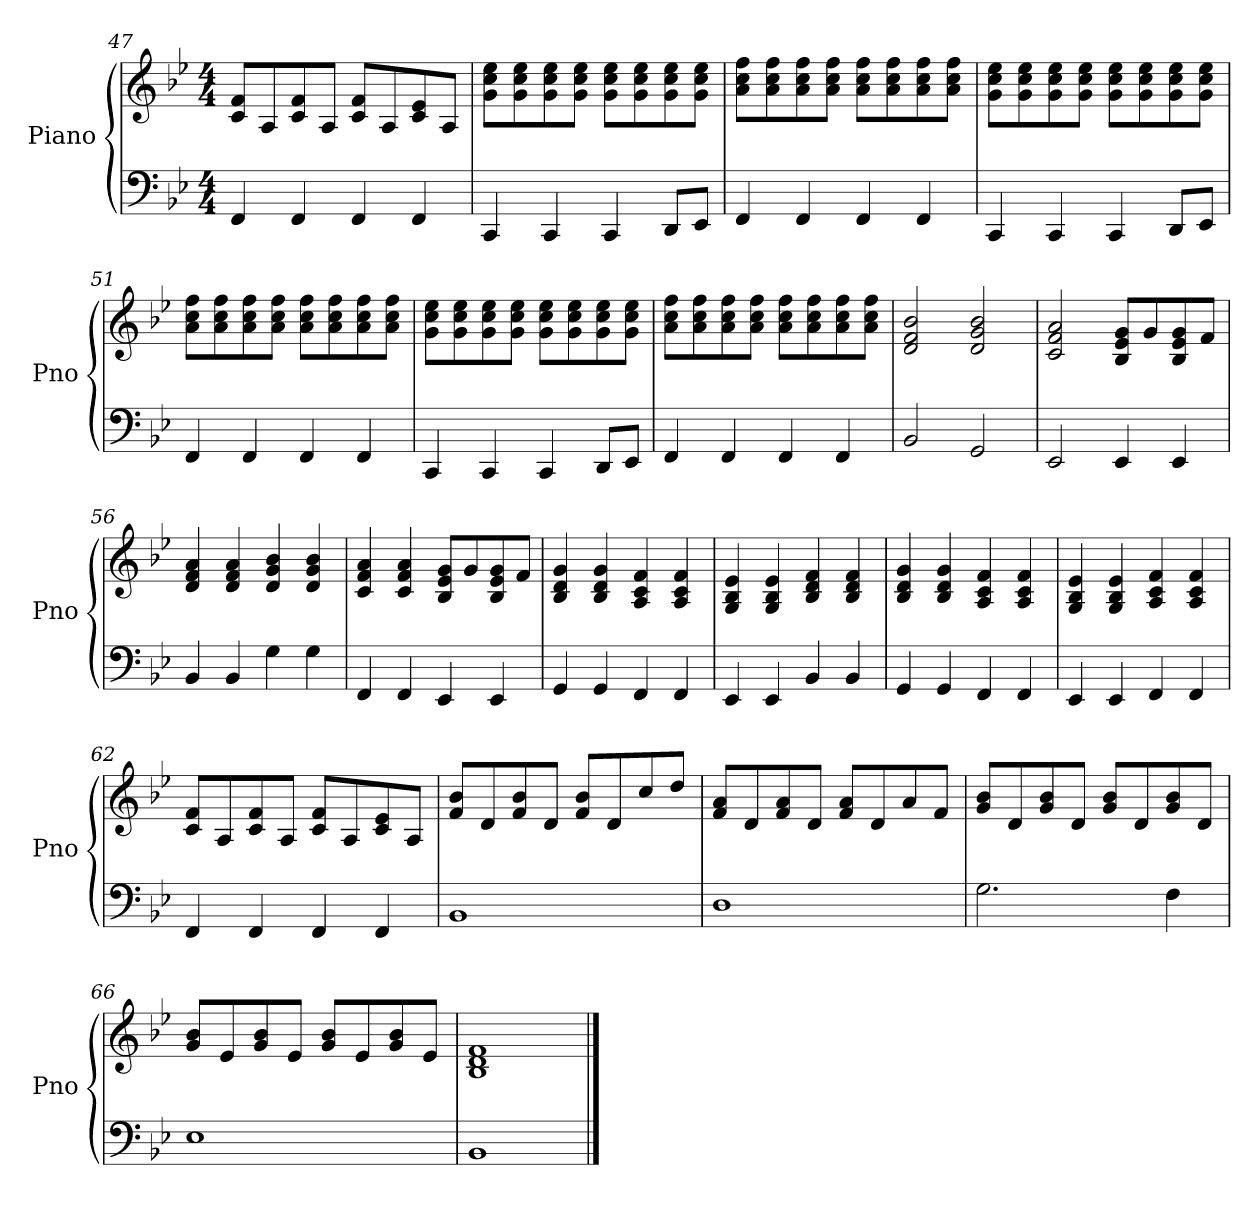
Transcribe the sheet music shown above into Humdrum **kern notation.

**kern	**kern
*part1	*part1
*staff2	*staff1
*I"Piano	*
*I'Pno	*
*clefF4	*clefG2
*k[b-e-]	*k[b-e-]
*M4/4	*M4/4
=47	=47
4FF/	8c/ 8f/L
.	8A/
4FF/	8c/ 8f/
.	8A/J
4FF/	8c/ 8f/L
.	8A/
4FF/	8c/ 8e-/
.	8A/J
=48	=48
4CC/	8g\ 8cc\ 8ee-\L
.	8g\ 8cc\ 8ee-\
4CC/	8g\ 8cc\ 8ee-\
.	8g\ 8cc\ 8ee-\J
4CC/	8g\ 8cc\ 8ee-\L
.	8g\ 8cc\ 8ee-\
8DD/L	8g\ 8cc\ 8ee-\
8EE-/J	8g\ 8cc\ 8ee-\J
=49	=49
4FF/	8a\ 8cc\ 8ff\L
.	8a\ 8cc\ 8ff\
4FF/	8a\ 8cc\ 8ff\
.	8a\ 8cc\ 8ff\J
4FF/	8a\ 8cc\ 8ff\L
.	8a\ 8cc\ 8ff\
4FF/	8a\ 8cc\ 8ff\
.	8a\ 8cc\ 8ff\J
=50	=50
4CC/	8g\ 8cc\ 8ee-\L
.	8g\ 8cc\ 8ee-\
4CC/	8g\ 8cc\ 8ee-\
.	8g\ 8cc\ 8ee-\J
4CC/	8g\ 8cc\ 8ee-\L
.	8g\ 8cc\ 8ee-\
8DD/L	8g\ 8cc\ 8ee-\
8EE-/J	8g\ 8cc\ 8ee-\J
!!LO:LB:g=z
=51	=51
4FF/	8a\ 8cc\ 8ff\L
.	8a\ 8cc\ 8ff\
4FF/	8a\ 8cc\ 8ff\
.	8a\ 8cc\ 8ff\J
4FF/	8a\ 8cc\ 8ff\L
.	8a\ 8cc\ 8ff\
4FF/	8a\ 8cc\ 8ff\
.	8a\ 8cc\ 8ff\J
=52	=52
4CC/	8g\ 8cc\ 8ee-\L
.	8g\ 8cc\ 8ee-\
4CC/	8g\ 8cc\ 8ee-\
.	8g\ 8cc\ 8ee-\J
4CC/	8g\ 8cc\ 8ee-\L
.	8g\ 8cc\ 8ee-\
8DD/L	8g\ 8cc\ 8ee-\
8EE-/J	8g\ 8cc\ 8ee-\J
=53	=53
4FF/	8a\ 8cc\ 8ff\L
.	8a\ 8cc\ 8ff\
4FF/	8a\ 8cc\ 8ff\
.	8a\ 8cc\ 8ff\J
4FF/	8a\ 8cc\ 8ff\L
.	8a\ 8cc\ 8ff\
4FF/	8a\ 8cc\ 8ff\
.	8a\ 8cc\ 8ff\J
=54	=54
2BB-/	2d/ 2f/ 2b-/
2GG/	2d/ 2g/ 2b-/
=55	=55
2EE-/	2c/ 2f/ 2a/
4EE-/	8B-/ 8e-/ 8g/L
.	8g/
4EE-/	8B-/ 8e-/ 8g/
.	8f/J
=56	=56
4BB-/	4d/ 4f/ 4a/
4BB-/	4d/ 4f/ 4a/
4G\	4d/ 4g/ 4b-/
4G\	4d/ 4g/ 4b-/
!!LO:PB:g=z
=57	=57
4FF/	4c/ 4f/ 4a/
4FF/	4c/ 4f/ 4a/
4EE-/	8B-/ 8e-/ 8g/L
.	8g/
4EE-/	8B-/ 8e-/ 8g/
.	8f/J
=58	=58
4GG/	4B-/ 4d/ 4g/
4GG/	4B-/ 4d/ 4g/
4FF/	4A/ 4c/ 4f/
4FF/	4A/ 4c/ 4f/
=59	=59
4EE-/	4G/ 4B-/ 4e-/
4EE-/	4G/ 4B-/ 4e-/
4BB-/	4B-/ 4d/ 4f/
4BB-/	4B-/ 4d/ 4f/
=60	=60
4GG/	4B-/ 4d/ 4g/
4GG/	4B-/ 4d/ 4g/
4FF/	4A/ 4c/ 4f/
4FF/	4A/ 4c/ 4f/
=61	=61
4EE-/	4G/ 4B-/ 4e-/
4EE-/	4G/ 4B-/ 4e-/
4FF/	4A/ 4c/ 4f/
4FF/	4A/ 4c/ 4f/
=62	=62
4FF/	8c/ 8f/L
.	8A/
4FF/	8c/ 8f/
.	8A/J
4FF/	8c/ 8f/L
.	8A/
4FF/	8c/ 8e-/
.	8A/J
!!LO:LB:g=z
=63	=63
1BB-	8f/ 8b-/L
.	8d/
.	8f/ 8b-/
.	8d/J
.	8f/ 8b-/L
.	8d/
.	8cc/
.	8dd/J
=64	=64
1D	8f/ 8a/L
.	8d/
.	8f/ 8a/
.	8d/J
.	8f/ 8a/L
.	8d/
.	8a/
.	8f/J
=65	=65
2.G\	8g/ 8b-/L
.	8d/
.	8g/ 8b-/
.	8d/J
.	8g/ 8b-/L
.	8d/
4F\	8g/ 8b-/
.	8d/J
=66	=66
1E-	8g/ 8b-/L
.	8e-/
.	8g/ 8b-/
.	8e-/J
.	8g/ 8b-/L
.	8e-/
.	8g/ 8b-/
.	8e-/J
=67	=67
1BB-	1B- 1d 1f
==	==
*-	*-
